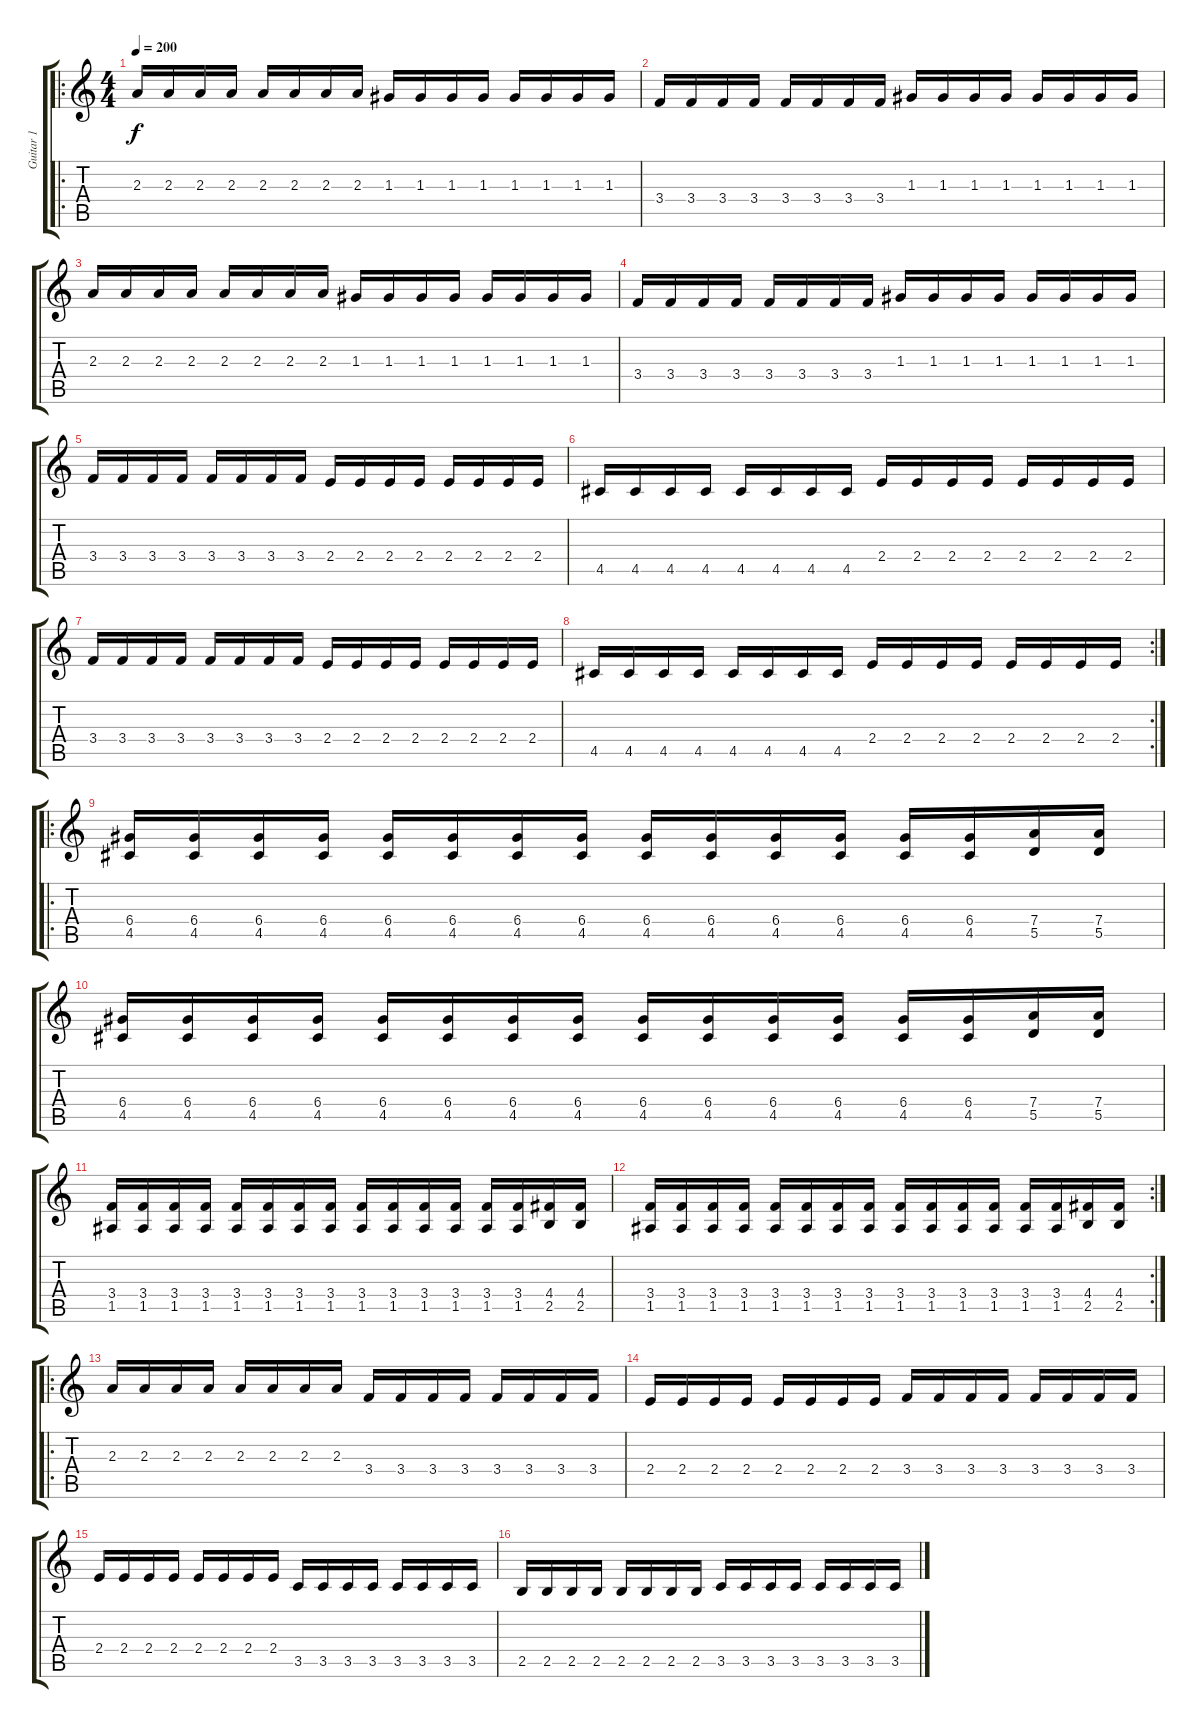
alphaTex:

\track ("Guitar 1" "Guitar 1") {instrument distortionguitar}
\staff {score tabs}
\tuning (E4 B3 G3 D3 A2 D2) {hide}
\ro
\ts (4 4)
\tempo 200
\clef g2
\ks c
2.3.16{dy f instrument distortionguitar} 2.3.16 2.3.16 2.3.16 2.3.16 2.3.16 2.3.16 2.3.16 1.3.16 1.3.16 1.3.16 1.3.16 1.3.16 1.3.16 1.3.16 1.3.16 |
3.4.16 3.4.16 3.4.16 3.4.16 3.4.16 3.4.16 3.4.16 3.4.16 1.3.16 1.3.16 1.3.16 1.3.16 1.3.16 1.3.16 1.3.16 1.3.16 |
2.3.16 2.3.16 2.3.16 2.3.16 2.3.16 2.3.16 2.3.16 2.3.16 1.3.16 1.3.16 1.3.16 1.3.16 1.3.16 1.3.16 1.3.16 1.3.16 |
3.4.16 3.4.16 3.4.16 3.4.16 3.4.16 3.4.16 3.4.16 3.4.16 1.3.16 1.3.16 1.3.16 1.3.16 1.3.16 1.3.16 1.3.16 1.3.16 |
3.4.16 3.4.16 3.4.16 3.4.16 3.4.16 3.4.16 3.4.16 3.4.16 2.4.16 2.4.16 2.4.16 2.4.16 2.4.16 2.4.16 2.4.16 2.4.16 |
4.5.16 4.5.16 4.5.16 4.5.16 4.5.16 4.5.16 4.5.16 4.5.16 2.4.16 2.4.16 2.4.16 2.4.16 2.4.16 2.4.16 2.4.16 2.4.16 |
3.4.16 3.4.16 3.4.16 3.4.16 3.4.16 3.4.16 3.4.16 3.4.16 2.4.16 2.4.16 2.4.16 2.4.16 2.4.16 2.4.16 2.4.16 2.4.16 |
\rc 2
4.5.16 4.5.16 4.5.16 4.5.16 4.5.16 4.5.16 4.5.16 4.5.16 2.4.16 2.4.16 2.4.16 2.4.16 2.4.16 2.4.16 2.4.16 2.4.16 |
\ro
(6.4 4.5).16 (6.4 4.5).16 (6.4 4.5).16 (6.4 4.5).16 (6.4 4.5).16 (6.4 4.5).16 (6.4 4.5).16 (6.4 4.5).16 (6.4 4.5).16 (6.4 4.5).16 (6.4 4.5).16 (6.4 4.5).16 (6.4 4.5).16 (6.4 4.5).16 (7.4 5.5).16 (7.4 5.5).16 |
(6.4 4.5).16 (6.4 4.5).16 (6.4 4.5).16 (6.4 4.5).16 (6.4 4.5).16 (6.4 4.5).16 (6.4 4.5).16 (6.4 4.5).16 (6.4 4.5).16 (6.4 4.5).16 (6.4 4.5).16 (6.4 4.5).16 (6.4 4.5).16 (6.4 4.5).16 (7.4 5.5).16 (7.4 5.5).16 |
(3.4 1.5).16 (3.4 1.5).16 (3.4 1.5).16 (3.4 1.5).16 (3.4 1.5).16 (3.4 1.5).16 (3.4 1.5).16 (3.4 1.5).16 (3.4 1.5).16 (3.4 1.5).16 (3.4 1.5).16 (3.4 1.5).16 (3.4 1.5).16 (3.4 1.5).16 (4.4 2.5).16 (4.4 2.5).16 |
\rc 2
(3.4 1.5).16 (3.4 1.5).16 (3.4 1.5).16 (3.4 1.5).16 (3.4 1.5).16 (3.4 1.5).16 (3.4 1.5).16 (3.4 1.5).16 (3.4 1.5).16 (3.4 1.5).16 (3.4 1.5).16 (3.4 1.5).16 (3.4 1.5).16 (3.4 1.5).16 (4.4 2.5).16 (4.4 2.5).16 |
\ro
2.3.16 2.3.16 2.3.16 2.3.16 2.3.16 2.3.16 2.3.16 2.3.16 3.4.16 3.4.16 3.4.16 3.4.16 3.4.16 3.4.16 3.4.16 3.4.16 |
2.4.16 2.4.16 2.4.16 2.4.16 2.4.16 2.4.16 2.4.16 2.4.16 3.4.16 3.4.16 3.4.16 3.4.16 3.4.16 3.4.16 3.4.16 3.4.16 |
2.4.16 2.4.16 2.4.16 2.4.16 2.4.16 2.4.16 2.4.16 2.4.16 3.5.16 3.5.16 3.5.16 3.5.16 3.5.16 3.5.16 3.5.16 3.5.16 |
2.5.16 2.5.16 2.5.16 2.5.16 2.5.16 2.5.16 2.5.16 2.5.16 3.5.16 3.5.16 3.5.16 3.5.16 3.5.16 3.5.16 3.5.16 3.5.16
